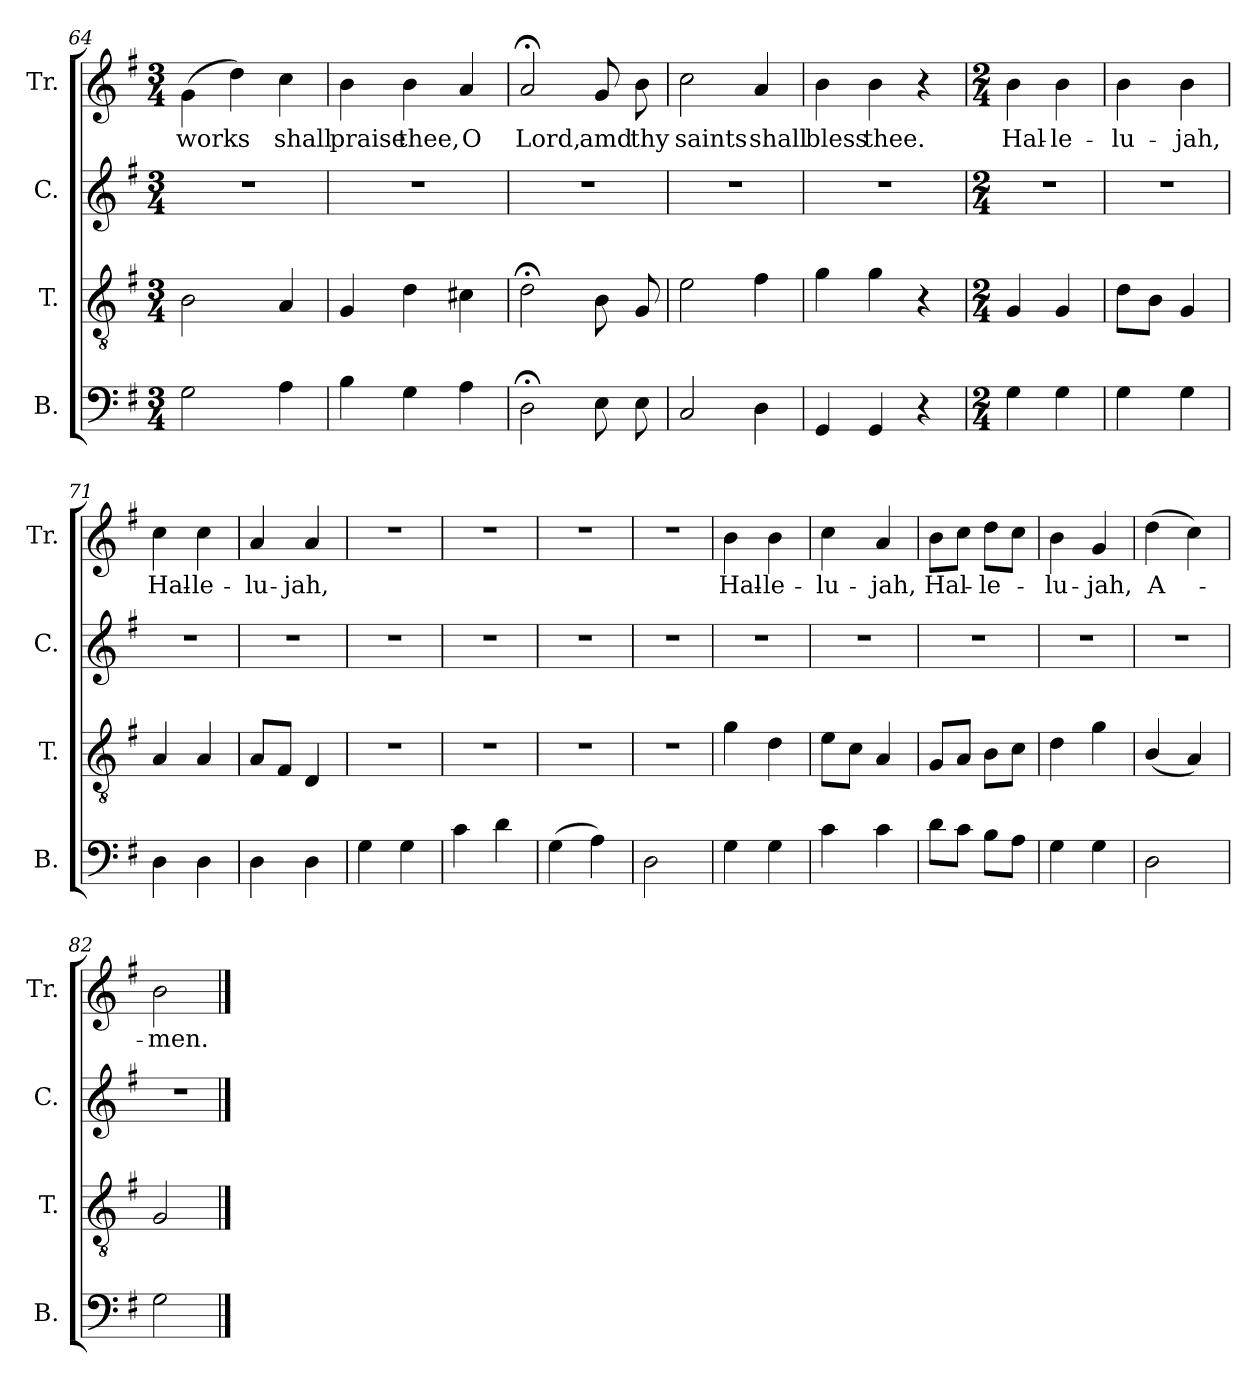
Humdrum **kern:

**kern	**kern	**kern	**kern	**text
*part4	*part3	*part2	*part1	*part1
*staff4	*staff3	*staff2	*staff1	*staff1
*I"B.	*I"T.	*I"C.	*I"Tr.	*
*I'B.	*I'T.	*I'C.	*I'Tr.	*
*clefF4	*clefGv2	*clefG2	*clefG2	*
*k[f#]	*k[f#]	*k[f#]	*k[f#]	*
*M3/4	*M3/4	*M3/4	*M3/4	*
=64	=64	=64	=64	=64
!	!	!	!	!LO:LY:b
2G\	2B\	2.r	(4g\	works
.	.	.	4dd\)	.
!	!	!	!	!LO:LY:b
4A\	4A/	.	4cc\	shall
=65	=65	=65	=65	=65
!	!	!	!	!LO:LY:b
4B\	4G/	2.r	4b\	praise
!	!	!	!	!LO:LY:b
4G\	4d\	.	4b\	thee,
!	!	!	!	!LO:LY:b
4A\	4c#X\	.	4a/	O
=66	=66	=66	=66	=66
!	!	!	!	!LO:LY:b
2D;<\	2d;<\	2.r	2a;</	Lord,
!	!	!	!	!LO:LY:b
8E\	8B\	.	8g/	amd
!	!	!	!	!LO:LY:b
8E\	8G/	.	8b\	thy
=67	=67	=67	=67	=67
!	!	!	!	!LO:LY:b
2C/	2e\	2.r	2cc\	saints
!	!	!	!	!LO:LY:b
4D\	4f#\	.	4a/	shall
=68	=68	=68	=68	=68
!	!	!	!	!LO:LY:b
4GG/	4g\	2.r	4b\	bless
!	!	!	!	!LO:LY:b
4GG/	4g\	.	4b\	thee.
4r	4r	.	4r	.
=69	=69	=69	=69	=69
*M2/4	*M2/4	*M2/4	*M2/4	*
*	*	*	*MM120	*
!	!	!	!	!LO:LY:b
4G\	4G/	2r	4b\	Hal-
!	!	!	!	!LO:LY:b
4G\	4G/	.	4b\	-le-
=70	=70	=70	=70	=70
!	!	!	!	!LO:LY:b
4G\	8d\L	2r	4b\	-lu-
.	8B\J	.	.	.
!	!	!	!	!LO:LY:b
4G\	4G/	.	4b\	-jah,
=71	=71	=71	=71	=71
!	!	!	!	!LO:LY:b
4D\	4A/	2r	4cc\	Hal-
!	!	!	!	!LO:LY:b
4D\	4A/	.	4cc\	-le-
=72	=72	=72	=72	=72
!	!	!	!	!LO:LY:b
4D\	8A/L	2r	4a/	-lu-
.	8F#/J	.	.	.
!	!	!	!	!LO:LY:b
4D\	4D/	.	4a/	-jah,
=73	=73	=73	=73	=73
4G\	2r	2r	2r	.
4G\	.	.	.	.
=74	=74	=74	=74	=74
4c\	2r	2r	2r	.
4d\	.	.	.	.
=75	=75	=75	=75	=75
(4G\	2r	2r	2r	.
4A\)	.	.	.	.
=76	=76	=76	=76	=76
2D\	2r	2r	2r	.
=77	=77	=77	=77	=77
!	!	!	!	!LO:LY:b
4G\	4g\	2r	4b\	Hal-
!	!	!	!	!LO:LY:b
4G\	4d\	.	4b\	-le-
=78	=78	=78	=78	=78
!	!	!	!	!LO:LY:b
4c\	8e\L	2r	4cc\	-lu-
.	8c\J	.	.	.
!	!	!	!	!LO:LY:b
4c\	4A/	.	4a/	-jah,
=79	=79	=79	=79	=79
!	!	!	!	!LO:LY:b
8d\L	8G/L	2r	8b\L	Hal-
8c\J	8A/J	.	8cc\J	.
!	!	!	!	!LO:LY:b
8B\L	8B\L	.	8dd\L	-le-
8A\J	8c\J	.	8cc\J	.
=80	=80	=80	=80	=80
!	!	!	!	!LO:LY:b
4G\	4d\	2r	4b\	-lu-
!	!	!	!	!LO:LY:b
4G\	4g\	.	4g/	-jah,
=81	=81	=81	=81	=81
*	*	*	*MM60	*
!	!	!	!	!LO:LY:b
2D\	(4B/	2r	(4dd\	A-
.	4A/)	.	4cc\)	.
=82	=82	=82	=82	=82
!	!	!	!	!LO:LY:b
2G\	2G/	2r	2b\	-men.
==	==	==	==	==
*-	*-	*-	*-	*-
